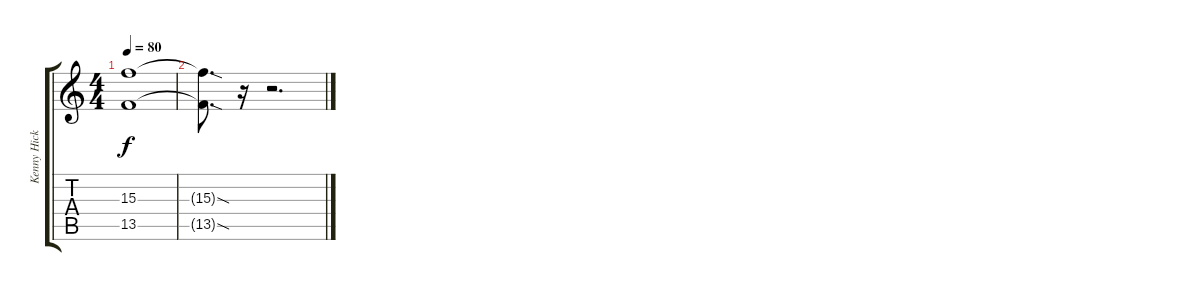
\track ("Kenny Hickey" "Kenny Hick") {instrument distortionguitar}
\staff {score tabs}
\tuning (B3 Gb3 D3 A2 E2 B1) {hide}
\ts (4 4)
\tempo 80
\clef g2
\ks c
(15.3{t} 13.5{t}).1{dy f} |
(15.3{sod t} 13.5{sod t}).8{d} r.16 r.2{d}
